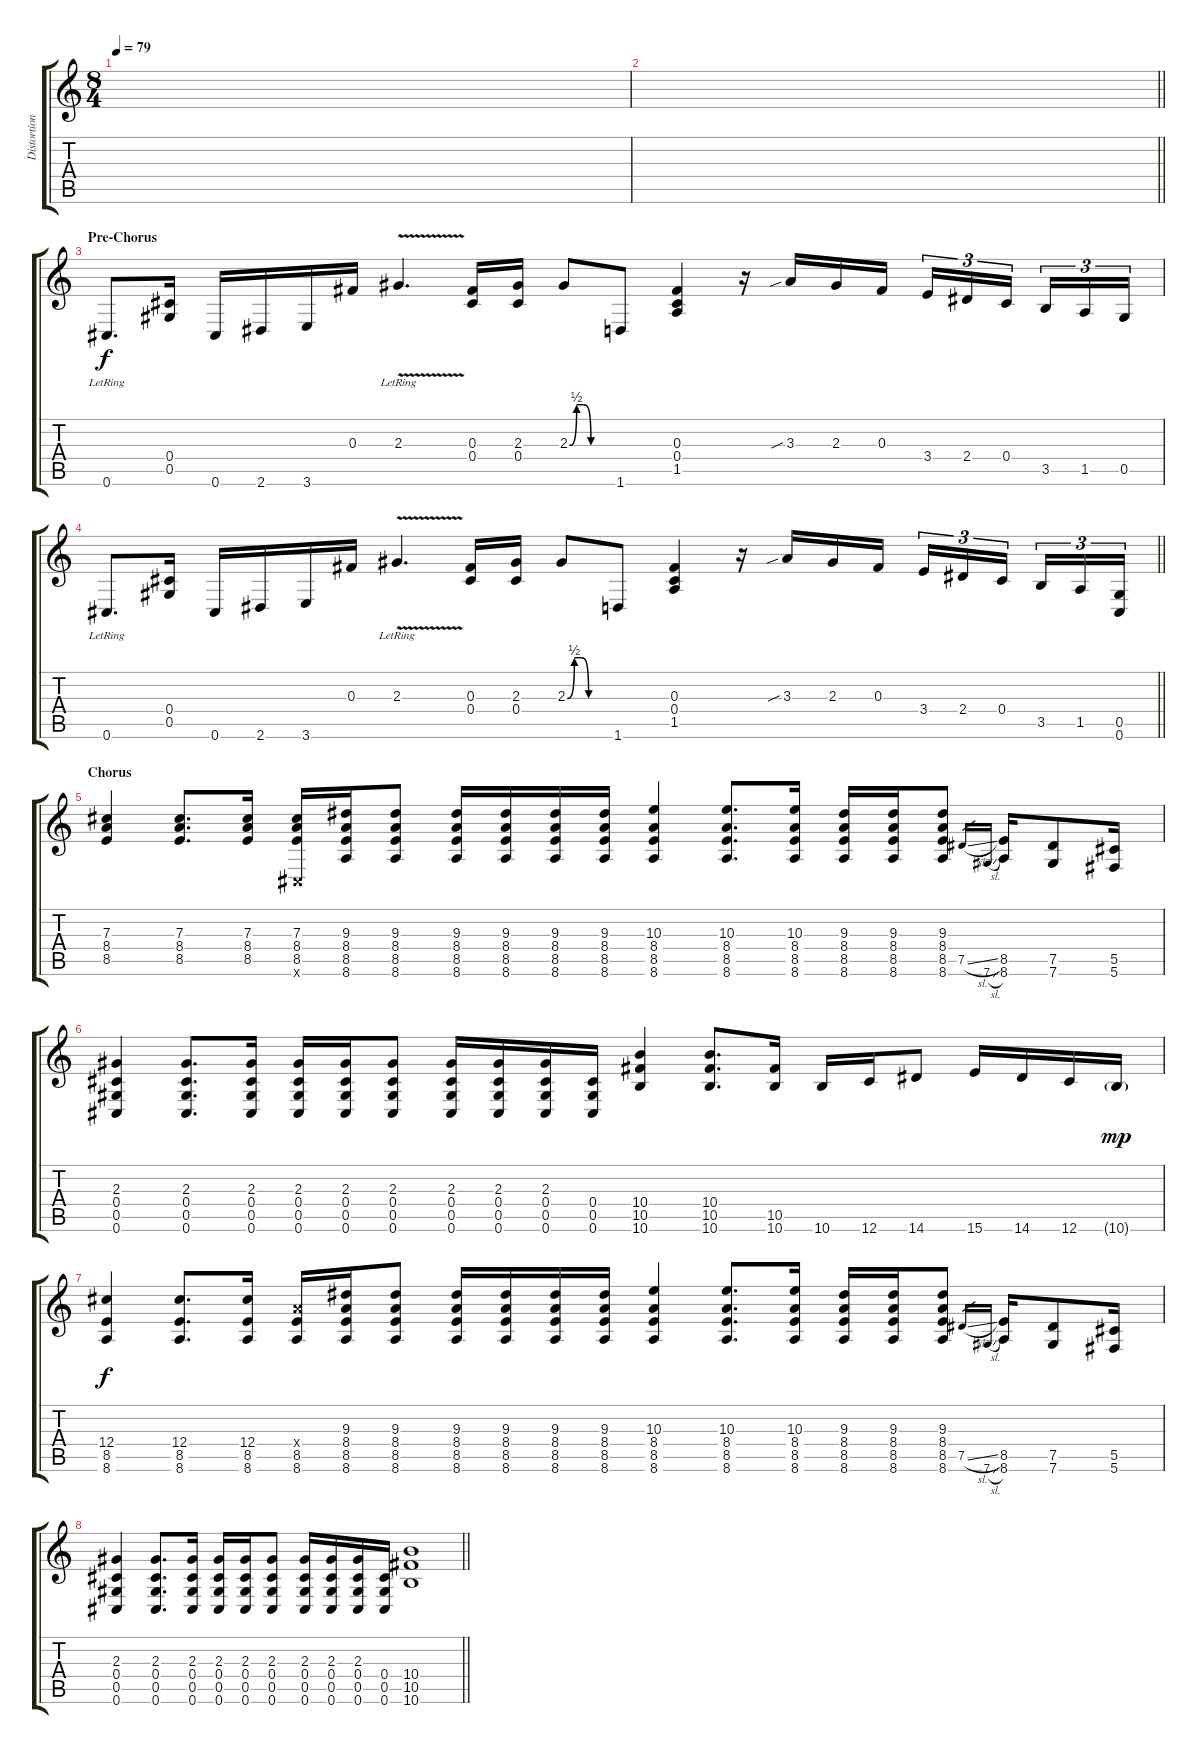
\track ("Distortion" "Distortion") {instrument distortionguitar}
\staff {score tabs}
\tuning (Eb4 Bb3 Gb3 Db3 Ab2 Db2) {hide}
\ts (8 4)
\tempo 79
\clef g2
\ks c
|
\barLineRight lightlight
|
\section ("" "Pre-Chorus")
0.6{lr}.8{d dy f} (0.4 0.5).16 0.6.16 2.6.16 3.6.16 0.3.16 2.3{v lr}.4{d} (0.3 0.4).16 (2.3 0.4).16 2.3{be (custom 0 0 10 2 20 2 30 0 60 0)}.8 1.6.8 (0.3 0.4 1.5).4 r.16 3.3{sib}.16 2.3.16 0.3.16 3.4.16{tu (3 2)} 2.4.16{tu (3 2)} 0.4.16{tu (3 2) beam splitsecondary} 3.5.16{tu (3 2)} 1.5.16{tu (3 2)} 0.5.16{tu (3 2)} |
\barLineRight lightlight
0.6{lr}.8{d} (0.4 0.5).16 0.6.16 2.6.16 3.6.16 0.3.16 2.3{v lr}.4{d} (0.3 0.4).16 (2.3 0.4).16 2.3{be (custom 0 0 10 2 20 2 30 0 60 0)}.8 1.6.8 (0.3 0.4 1.5).4 r.16 3.3{sib}.16 2.3.16 0.3.16 3.4.16{tu (3 2)} 2.4.16{tu (3 2)} 0.4.16{tu (3 2) beam splitsecondary} 3.5.16{tu (3 2)} 1.5.16{tu (3 2)} (0.5 0.6).16{tu (3 2)} |
\section ("" "Chorus")
(7.3 8.4 8.5).4 (7.3 8.4 8.5).8{d} (7.3 8.4 8.5).16 (7.3 8.4 8.5 0.6{x}).16 (9.3 8.4 8.5 8.6).16 (9.3 8.4 8.5 8.6).8 (9.3 8.4 8.5 8.6).16 (9.3 8.4 8.5 8.6).16 (9.3 8.4 8.5 8.6).16 (9.3 8.4 8.5 8.6).16 (10.3 8.4 8.5 8.6).4 (10.3 8.4 8.5 8.6).8{d} (10.3 8.4 8.5 8.6).16 (9.3 8.4 8.5 8.6).16 (9.3 8.4 8.5 8.6).16 (9.3 8.4 8.5 8.6).8 7.5{sl}.16{gr} 7.6{sl}.16{gr} (8.5 8.6).16 (7.5 7.6).8 (5.5 5.6).16 |
(2.3 0.4 0.5 0.6).4 (2.3 0.4 0.5 0.6).8{d} (2.3 0.4 0.5 0.6).16 (2.3 0.4 0.5 0.6).16 (2.3 0.4 0.5 0.6).16 (2.3 0.4 0.5 0.6).8 (2.3 0.4 0.5 0.6).16 (2.3 0.4 0.5 0.6).16 (2.3 0.4 0.5 0.6).16 (0.4 0.5 0.6).16 (10.4 10.5 10.6).4 (10.4 10.5 10.6).8{d} (10.5 10.6).16 10.6.16 12.6.16 14.6.8 15.6.16 14.6.16 12.6.16 10.6{g}.16{dy mp} |
(12.4 8.5 8.6).4{dy f} (12.4 8.5 8.6).8{d} (12.4 8.5 8.6).16 (8.4{x} 8.5 8.6).16 (9.3 8.4 8.5 8.6).16 (9.3 8.4 8.5 8.6).8 (9.3 8.4 8.5 8.6).16 (9.3 8.4 8.5 8.6).16 (9.3 8.4 8.5 8.6).16 (9.3 8.4 8.5 8.6).16 (10.3 8.4 8.5 8.6).4 (10.3 8.4 8.5 8.6).8{d} (10.3 8.4 8.5 8.6).16 (9.3 8.4 8.5 8.6).16 (9.3 8.4 8.5 8.6).16 (9.3 8.4 8.5 8.6).8 7.5{sl}.16{gr} 7.6{sl}.16{gr} (8.5 8.6).16 (7.5 7.6).8 (5.5 5.6).16 |
\barLineRight lightlight
(2.3 0.4 0.5 0.6).4 (2.3 0.4 0.5 0.6).8{d} (2.3 0.4 0.5 0.6).16 (2.3 0.4 0.5 0.6).16 (2.3 0.4 0.5 0.6).16 (2.3 0.4 0.5 0.6).8 (2.3 0.4 0.5 0.6).16 (2.3 0.4 0.5 0.6).16 (2.3 0.4 0.5 0.6).16 (0.4 0.5 0.6).16 (10.4 10.5 10.6).1
